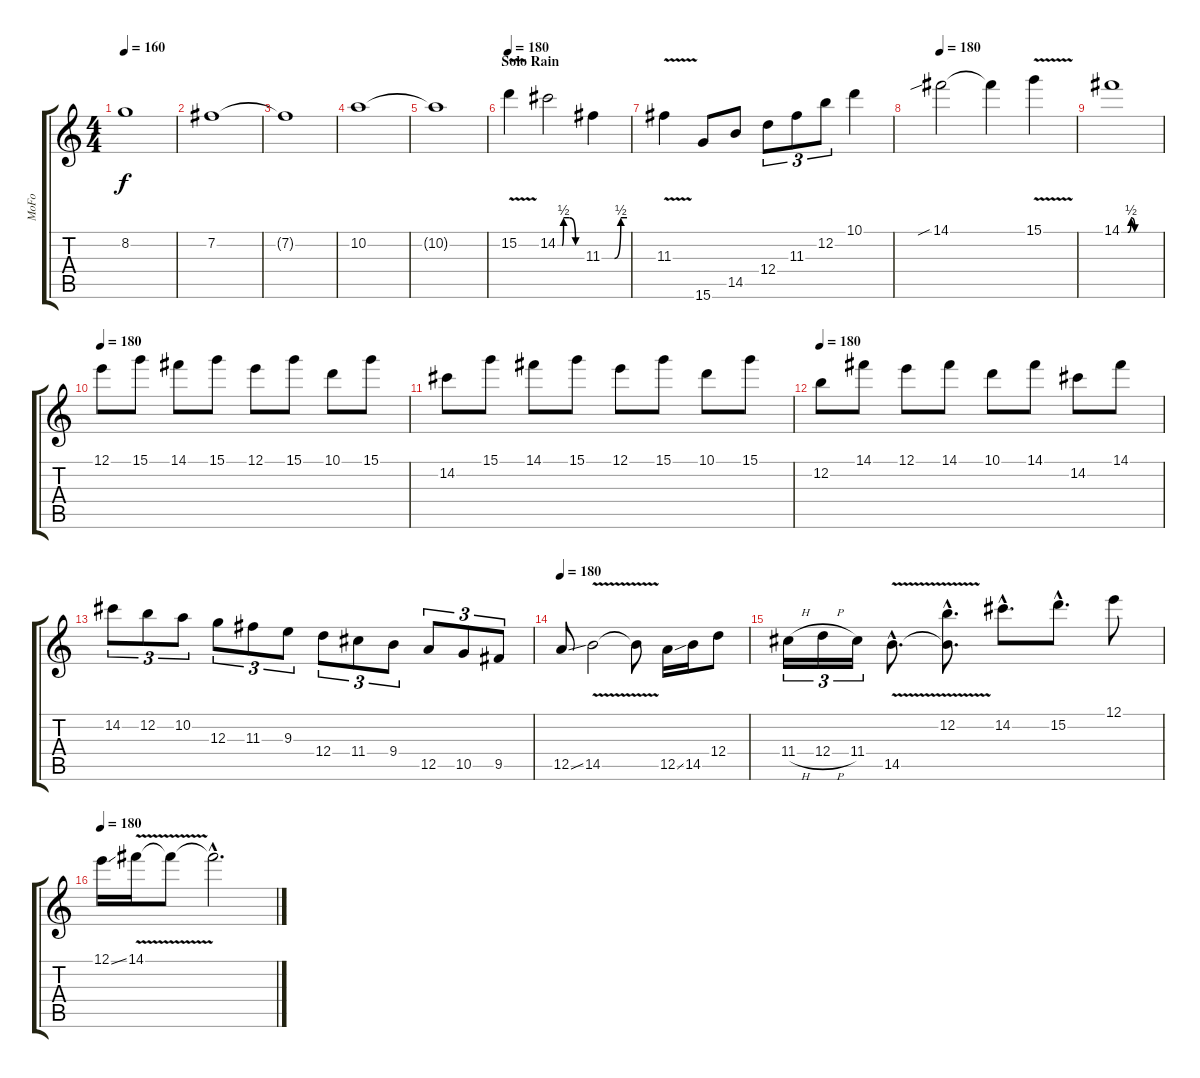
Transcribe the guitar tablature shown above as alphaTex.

\track ("MoFo" "MoFo") {instrument overdrivenguitar}
\staff {score tabs}
\tuning (E4 B3 G3 D3 A2 E2) {hide}
\ts (4 4)
\tempo 160
\clef g2
\ks c
8.2{t}.1{dy f} |
7.2.1 |
7.2{t}.1 |
10.2.1 |
10.2{t}.1 |
\section ("" "Solo Rain")
\tempo 180
15.2{v}.4 14.2{be (custom 0 0 5 0 11 0 15 2 30 2 45 0 60 0)}.2 11.3{be (custom 0 0 14 0 30 0 45 2 60 2)}.4 |
11.3{v}.4 15.6.8 14.5.8 12.4.8{tu (3 2)} 11.3.8{tu (3 2)} 12.2.8{tu (3 2)} 10.1.4 |
\tempo 180
14.1{sib}.2 14.1{t}.4 15.1{v}.4 |
14.1{be (custom 0 0 10 0 15 2 21 0 45 0 60 0)}.1 |
\tempo 180
12.1.8 15.1.8 14.1.8 15.1.8 12.1.8 15.1.8 10.1.8 15.1.8 |
14.2.8 15.1.8 14.1.8 15.1.8 12.1.8 15.1.8 10.1.8 15.1.8 |
\tempo 180
12.2.8 14.1.8 12.1.8 14.1.8 10.1.8 14.1.8 14.2.8 14.1.8 |
14.2.8{tu (3 2)} 12.2.8{tu (3 2)} 10.2.8{tu (3 2)} 12.3.8{tu (3 2)} 11.3.8{tu (3 2)} 9.3.8{tu (3 2)} 12.4.8{tu (3 2)} 11.4.8{tu (3 2)} 9.4.8{tu (3 2)} 12.5.8{tu (3 2)} 10.5.8{tu (3 2)} 9.5.8{tu (3 2)} |
\tempo 180
12.5{ss}.8 14.5{v}.2 14.5{t}.8 12.5{ss}.16 14.5.16 12.4.8 |
11.4{h}.16{tu (3 2)} 12.4{h}.16{tu (3 2)} 11.4.16{tu (3 2)} 14.5{v hac}.8{d} (12.2{hac} 14.5{hac t}).8{d} 14.2{hac}.8{d} 15.2{hac}.8{d} 12.1.8 |
\tempo 180
12.1{ss}.16 14.1{v}.16 14.1{t}.8 14.1{hac t}.2{d}
